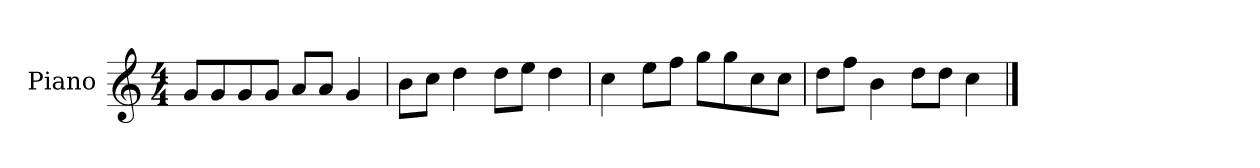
**kern
*part1
*staff1
*I"Piano
*I'P-no
*clefG2
*k[]
*M4/4
*MM90
=1
8g/L
8g/
8g/
8g/J
8a/L
8a/J
4g/
=2
8b\L
8cc\J
4dd\
8dd\L
8ee\J
4dd\
=3
4cc\
8ee\L
8ff\J
8gg\L
8gg\
8cc\
8cc\J
=4
8dd\L
8ff\J
4b\
8dd\L
8dd\J
4cc\
==
*-
